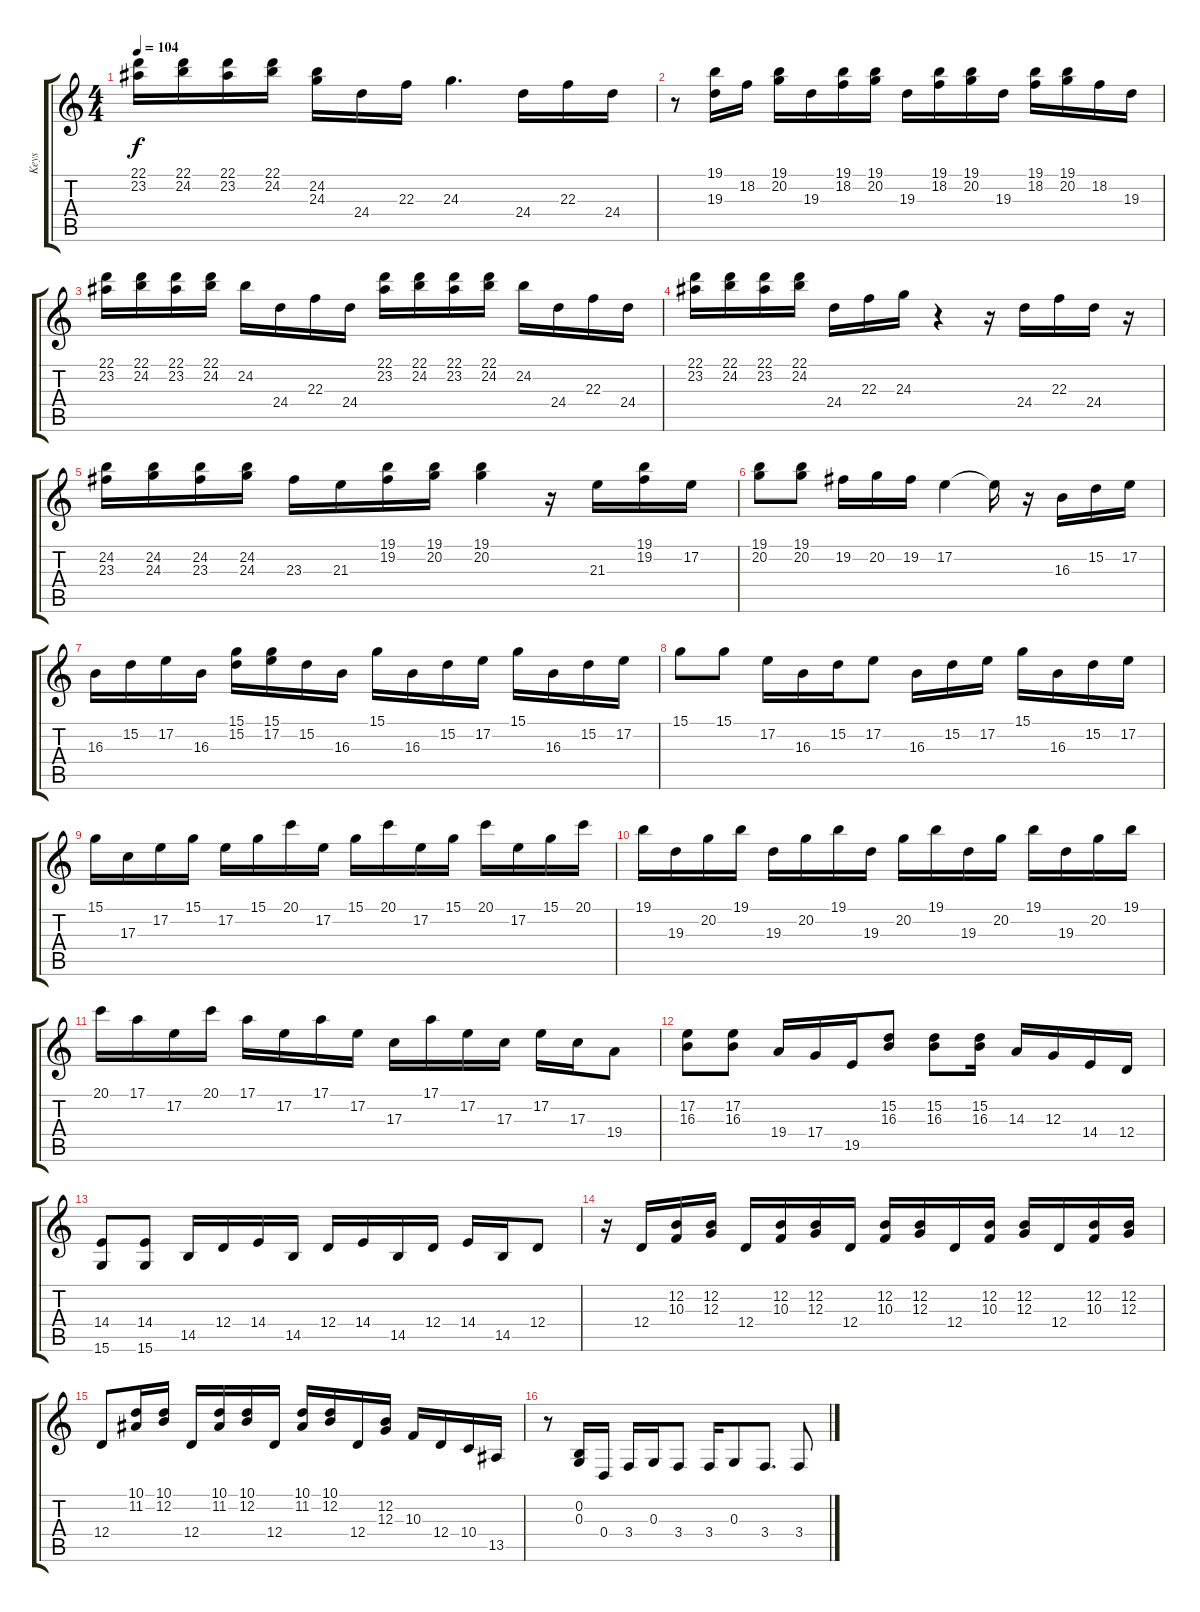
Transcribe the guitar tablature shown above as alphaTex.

\track ("Keys" "Keys") {instrument acousticgrandpiano}
\staff {score tabs}
\tuning (E4 B3 G3 D3 A2 E2) {hide}
\ts (4 4)
\tempo 104
\clef g2
\ks c
(22.1 23.2).16{dy f} (22.1 24.2).16 (22.1 23.2).16 (22.1 24.2).16 (24.2 24.3).16 24.4.16 22.3.16 24.3.4{d} 24.4.16 22.3.16 24.4.16 |
r.8 (19.1 19.3).16 18.2.16 (19.1 20.2).16 19.3.16 (19.1 18.2).16 (19.1 20.2).16 19.3.16 (19.1 18.2).16 (19.1 20.2).16 19.3.16 (19.1 18.2).16 (19.1 20.2).16 18.2.16 19.3.16 |
(22.1 23.2).16 (22.1 24.2).16 (22.1 23.2).16 (22.1 24.2).16 24.2.16 24.4.16 22.3.16 24.4.16 (22.1 23.2).16 (22.1 24.2).16 (22.1 23.2).16 (22.1 24.2).16 24.2.16 24.4.16 22.3.16 24.4.16 |
(22.1 23.2).16 (22.1 24.2).16 (22.1 23.2).16 (22.1 24.2).16 24.4.16 22.3.16 24.3.16 r.4 r.16 24.4.16 22.3.16 24.4.16 r.16 |
(24.2 23.3).16 (24.2 24.3).16 (24.2 23.3).16 (24.2 24.3).16 23.3.16 21.3.16 (19.1 19.2).16 (19.1 20.2).16 (19.1 20.2).4 r.16 21.3.16 (19.1 19.2).16 17.2.16 |
(19.1 20.2).8 (19.1 20.2).8 19.2.16 20.2.16 19.2.16 17.2.4 17.2{t}.16 r.16 16.3.16 15.2.16 17.2.16 |
16.3.16 15.2.16 17.2.16 16.3.16 (15.1 15.2).16 (15.1 17.2).16 15.2.16 16.3.16 15.1.16 16.3.16 15.2.16 17.2.16 15.1.16 16.3.16 15.2.16 17.2.16 |
15.1.8 15.1.8 17.2.16 16.3.16 15.2.16 17.2.8 16.3.16 15.2.16 17.2.16 15.1.16 16.3.16 15.2.16 17.2.16 |
15.1.16 17.3.16 17.2.16 15.1.16 17.2.16 15.1.16 20.1.16 17.2.16 15.1.16 20.1.16 17.2.16 15.1.16 20.1.16 17.2.16 15.1.16 20.1.16 |
19.1.16 19.3.16 20.2.16 19.1.16 19.3.16 20.2.16 19.1.16 19.3.16 20.2.16 19.1.16 19.3.16 20.2.16 19.1.16 19.3.16 20.2.16 19.1.16 |
20.1.16 17.1.16 17.2.16 20.1.16 17.1.16 17.2.16 17.1.16 17.2.16 17.3.16 17.1.16 17.2.16 17.3.16 17.2.16 17.3.16 19.4.8 |
(17.2 16.3).8 (17.2 16.3).8 19.4.16 17.4.16 19.5.16 (15.2 16.3).8 (15.2 16.3).8 (15.2 16.3).16 14.3.16 12.3.16 14.4.16 12.4.16 |
(14.4 15.6).8 (14.4 15.6).8 14.5.16 12.4.16 14.4.16 14.5.16 12.4.16 14.4.16 14.5.16 12.4.16 14.4.16 14.5.16 12.4.8 |
r.16 12.4.16 (12.2 10.3).16 (12.2 12.3).16 12.4.16 (12.2 10.3).16 (12.2 12.3).16 12.4.16 (12.2 10.3).16 (12.2 12.3).16 12.4.16 (12.2 10.3).16 (12.2 12.3).16 12.4.16 (12.2 10.3).16 (12.2 12.3).16 |
12.4.8 (10.1 11.2).16 (10.1 12.2).16 12.4.16 (10.1 11.2).16 (10.1 12.2).16 12.4.16 (10.1 11.2).16 (10.1 12.2).16 12.4.16 (12.2 12.3).16 10.3.16 12.4.16 10.4.16 13.5.16 |
r.8 (0.2 0.3).16 0.4.16 3.4.16 0.3.16 3.4.8 3.4.16 0.3.8 3.4.8{d} 3.4.8
